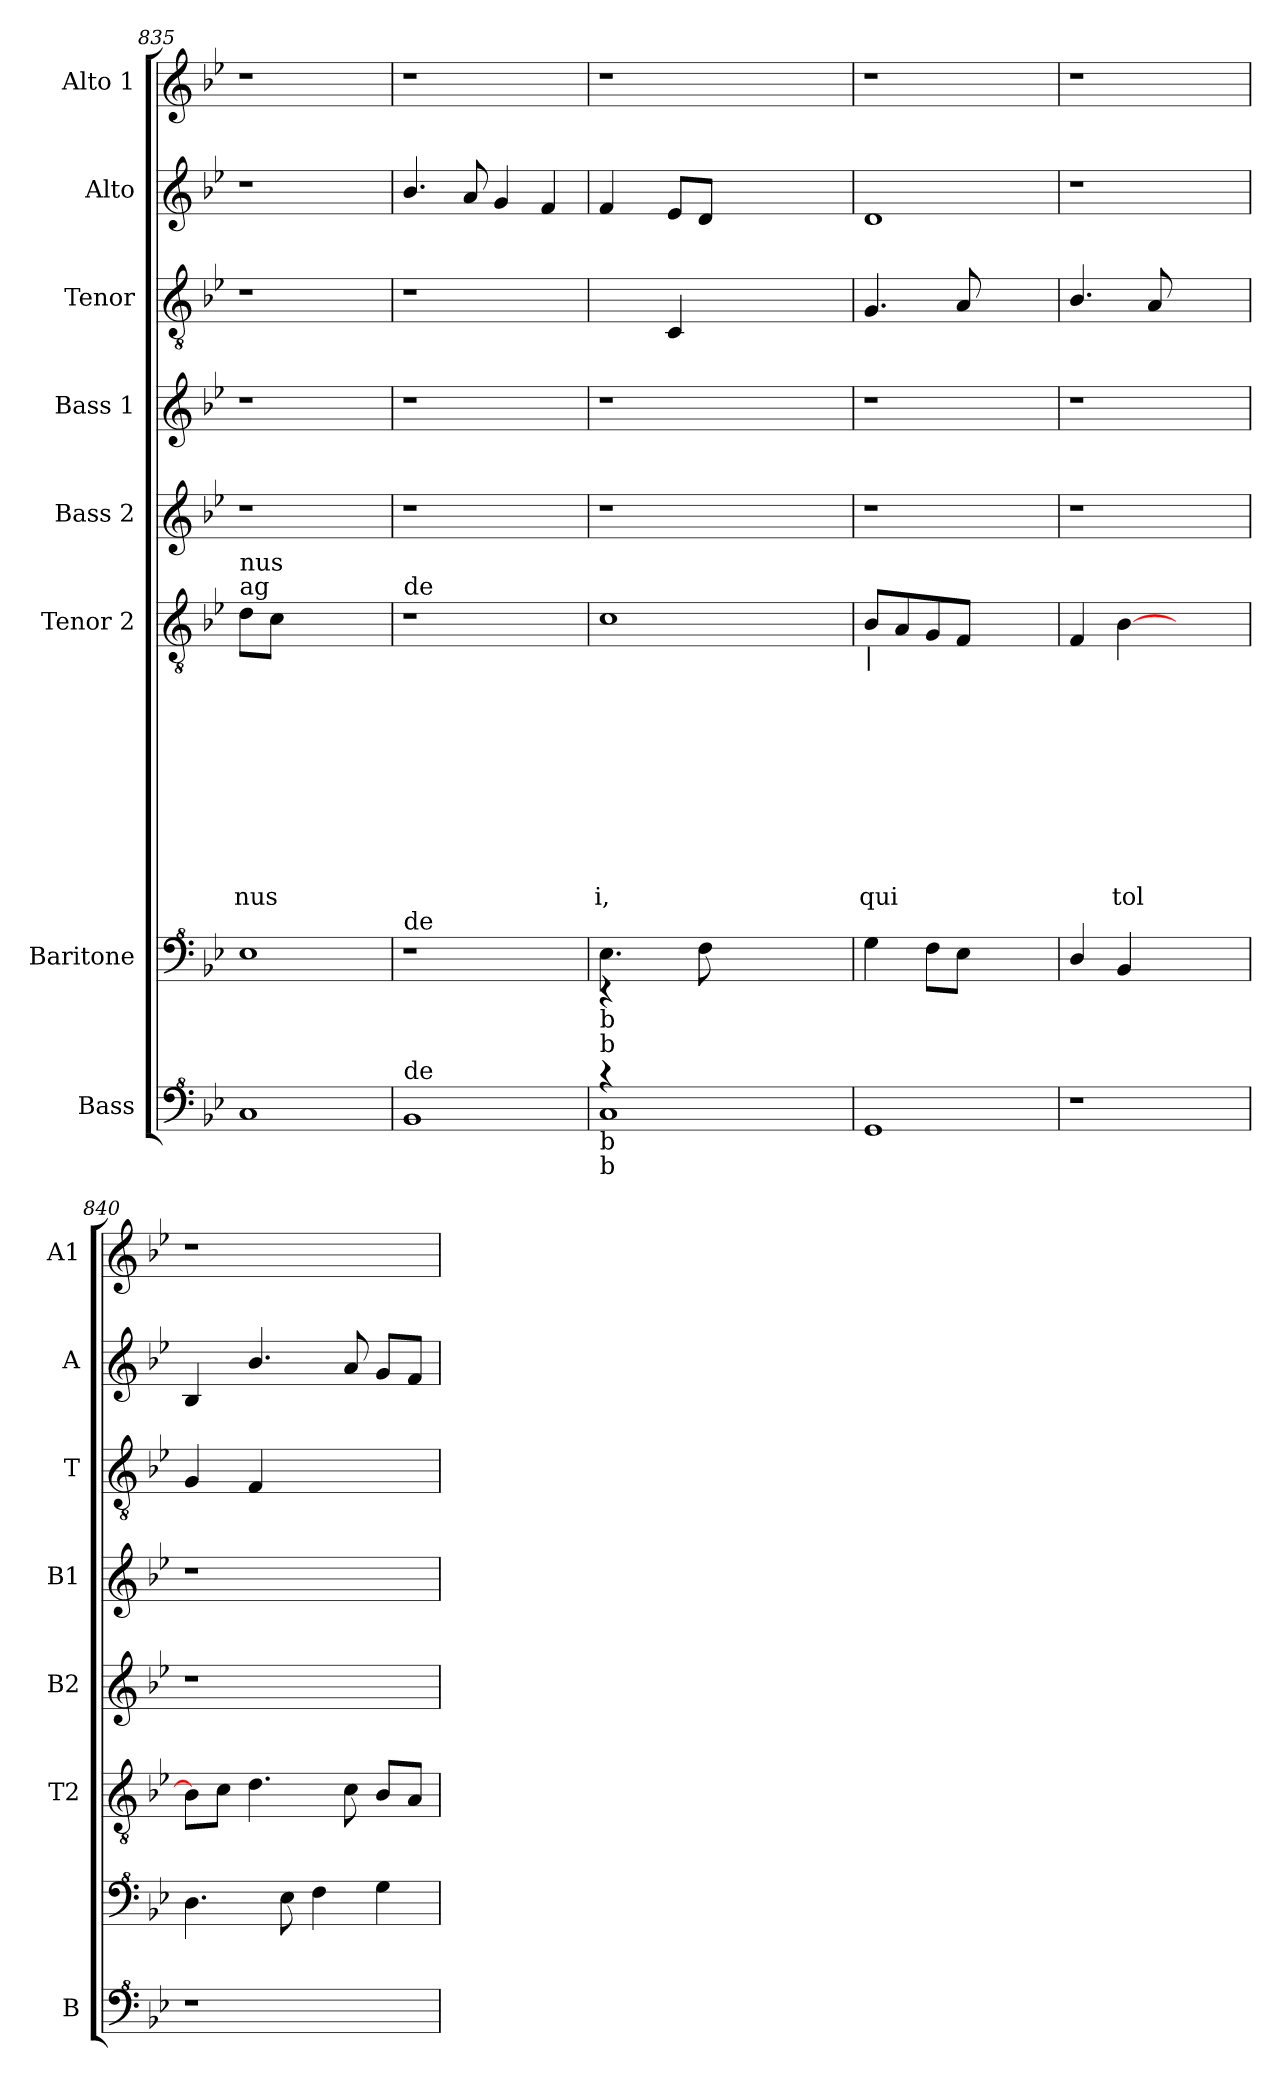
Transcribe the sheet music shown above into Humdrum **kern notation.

**kern	**kern	**kern	**text	**text	**text	**text	**text	**text	**text	**text	**text	**text	**kern	**kern	**kern	**kern	**kern
*part8	*part7	*part6	*part6	*part6	*part6	*part6	*part6	*part6	*part6	*part6	*part6	*part6	*part5	*part4	*part3	*part2	*part1
*staff8	*staff7	*staff6	*staff6	*staff6	*staff6	*staff6	*staff6	*staff6	*staff6	*staff6	*staff6	*staff6	*staff5	*staff4	*staff3	*staff2	*staff1
*I"Bass	*I"Baritone	*I"Tenor 2	*	*	*	*	*	*	*	*	*	*	*I"Bass 2	*I"Bass 1	*I"Tenor	*I"Alto	*I"Alto 1
*I'B	*	*I'T2	*	*	*	*	*	*	*	*	*	*	*I'B2	*I'B1	*I'T	*I'A	*I'A1
*clefF^4	*clefF^4	*clefGv2	*	*	*	*	*	*	*	*	*	*	*clefG2	*clefG2	*clefGv2	*clefG2	*clefG2
*	*	*ITrd1c2	*	*	*	*	*	*	*	*	*	*	*	*	*ITrd1c2	*ITrd1c2	*ITrd1c2
*k[b-e-]	*k[b-e-]	*k[b-e-a-d-]	*	*	*	*	*	*	*	*	*	*	*k[b-e-]	*k[b-e-]	*k[b-e-a-d-]	*k[b-e-a-d-]	*k[b-e-a-d-]
*B-:	*B-:	*A-:	*	*	*	*	*	*	*	*	*	*	*B-:	*B-:	*A-:	*A-:	*A-:
=835	=835	=835	=835	=835	=835	=835	=835	=835	=835	=835	=835	=835	=835	=835	=835	=835	=835
!	!	!LO:TX:a:t=ag	!	!	!	!	!	!	!	!	!	!	!	!	!	!	!
!	!	!LO:TX:a:t=nus	!	!	!	!	!	!	!	!	!	!	!	!	!	!	!
!	!	!	!	!	!	!	!	!	!	!	!	!LO:LY:b:rj	!	!	!	!	!
1c	1e-	8c\L	.	.	.	.	.	.	.	.	.	nus	1r	1r	1r	1r	1r
.	.	8B-\J	.	.	.	.	.	.	.	.	.	.	.	.	.	.	.
.	.	2.ryy	.	.	.	.	.	.	.	.	.	.	.	.	.	.	.
=836	=836	=836	=836	=836	=836	=836	=836	=836	=836	=836	=836	=836	=836	=836	=836	=836	=836
!	!	!LO:TX:a:t=de	!	!	!	!	!	!	!	!	!	!	!	!	!	!	!
!	!LO:TX:a:t=de	!	!	!	!	!	!	!	!	!	!	!	!	!	!	!	!
!LO:TX:a:t=de	!	!	!	!	!	!	!	!	!	!	!	!	!	!	!	!	!
1B-	1r	1r	.	.	.	.	.	.	.	.	.	.	1r	1r	1r	4.a-/	1r
.	.	.	.	.	.	.	.	.	.	.	.	.	.	.	.	8g/	.
.	.	.	.	.	.	.	.	.	.	.	.	.	.	.	.	4f/	.
.	.	.	.	.	.	.	.	.	.	.	.	.	.	.	.	4e-/	.
!!LO:LB:g=z
=837	=837	=837	=837	=837	=837	=837	=837	=837	=837	=837	=837	=837	=837	=837	=837	=837	=837
*^	*^	*	*	*	*	*	*	*	*	*	*	*	*	*	*	*	*
*	*	*	*^	*	*	*	*	*	*	*	*	*	*	*	*	*	*	*	*
!	!	!LO:TX:b:t=b	!	!	!	!	!	!	!	!	!	!	!	!	!	!	!	!	!	!
!	!	!LO:TX:b:t=b	!	!	!	!	!	!	!	!	!	!	!	!	!	!	!	!	!	!
!LO:TX:b:t=b	!	!	!	!	!	!	!	!	!	!	!	!	!	!	!	!	!	!	!	!
!LO:TX:b:t=b	!	!	!	!	!	!	!	!	!	!	!	!	!	!	!	!	!	!	!	!
!	!	!	!	!	!	!	!	!	!	!	!	!	!	!	!LO:LY:b	!	!	!	!	!
4rcc	1c	8ryy	4rE	4.e-\	1B-	.	.	.	.	.	.	.	.	.	i,	1r	1r	4ryy	4e-/	1r
.	.	64ryy	.	.	.	.	.	.	.	.	.	.	.	.	.	.	.	.	.	.
.	.	2ryy	.	.	.	.	.	.	.	.	.	.	.	.	.	.	.	.	.	.
2.ryy	.	.	2ryy	.	.	.	.	.	.	.	.	.	.	.	.	.	.	4BB-/	8d-/L	.
.	.	.	.	8f\	.	.	.	.	.	.	.	.	.	.	.	.	.	.	8c/J	.
.	.	.	.	2ryy	.	.	.	.	.	.	.	.	.	.	.	.	.	2ryy	2ryy	.
.	.	4ryy	.	.	.	.	.	.	.	.	.	.	.	.	.	.	.	.	.	.
.	.	.	4ryy	.	.	.	.	.	.	.	.	.	.	.	.	.	.	.	.	.
.	.	16..ryy	.	.	.	.	.	.	.	.	.	.	.	.	.	.	.	.	.	.
*v	*v	*	*	*	*	*	*	*	*	*	*	*	*	*	*	*	*	*	*	*
*	*v	*v	*v	*	*	*	*	*	*	*	*	*	*	*	*	*	*	*	*
=838	=838	=838	=838	=838	=838	=838	=838	=838	=838	=838	=838	=838	=838	=838	=838	=838	=838
!	!	!LO:TX:b:i:t=|	!	!	!	!	!	!	!	!	!	!	!	!	!	!	!
!	!	!	!	!	!	!	!	!	!	!	!	!LO:LY:b:rj	!	!	!	!	!
1G	4g\	8A-/L	.	.	.	.	.	.	.	.	.	qui	1r	1r	4.F/	1c	1r
.	.	8G/	.	.	.	.	.	.	.	.	.	.	.	.	.	.	.
.	8f\L	8F/	.	.	.	.	.	.	.	.	.	.	.	.	.	.	.
.	8e-\J	8E-/J	.	.	.	.	.	.	.	.	.	.	.	.	8G/	.	.
.	2ryy	2ryy	.	.	.	.	.	.	.	.	.	.	.	.	2ryy	.	.
=839	=839	=839	=839	=839	=839	=839	=839	=839	=839	=839	=839	=839	=839	=839	=839	=839	=839
1r	4d/	4E-/	.	.	.	.	.	.	.	.	.	.	1r	1r	4.A-/	1r	1r
!	!	!	!	!	!	!	!	!	!	!	!	!LO:LY:b	!	!	!	!	!
.	4B-/	[>4A-\	.	.	.	.	.	.	.	.	.	tol	.	.	.	.	.
.	.	.	.	.	.	.	.	.	.	.	.	.	.	.	8G/	.	.
.	2ryy	2ryy	.	.	.	.	.	.	.	.	.	.	.	.	2ryy	.	.
=840	=840	=840	=840	=840	=840	=840	=840	=840	=840	=840	=840	=840	=840	=840	=840	=840	=840
1r	4.d\	8A-\L]	.	.	.	.	.	.	.	.	.	.	1r	1r	4F/	4A-/	1r
.	.	8B-\J	.	.	.	.	.	.	.	.	.	.	.	.	.	.	.
.	.	4.c\	.	.	.	.	.	.	.	.	.	.	.	.	4E-/	4.a-/	.
.	8e-\	.	.	.	.	.	.	.	.	.	.	.	.	.	.	.	.
.	4f\	.	.	.	.	.	.	.	.	.	.	.	.	.	2ryy	.	.
.	.	8B-\	.	.	.	.	.	.	.	.	.	.	.	.	.	8g/	.
.	4g\	8A-/L	.	.	.	.	.	.	.	.	.	.	.	.	.	8f/L	.
.	.	8G/J	.	.	.	.	.	.	.	.	.	.	.	.	.	8e-/J	.
=	=	=	=	=	=	=	=	=	=	=	=	=	=	=	=	=	=
*-	*-	*-	*-	*-	*-	*-	*-	*-	*-	*-	*-	*-	*-	*-	*-	*-	*-
